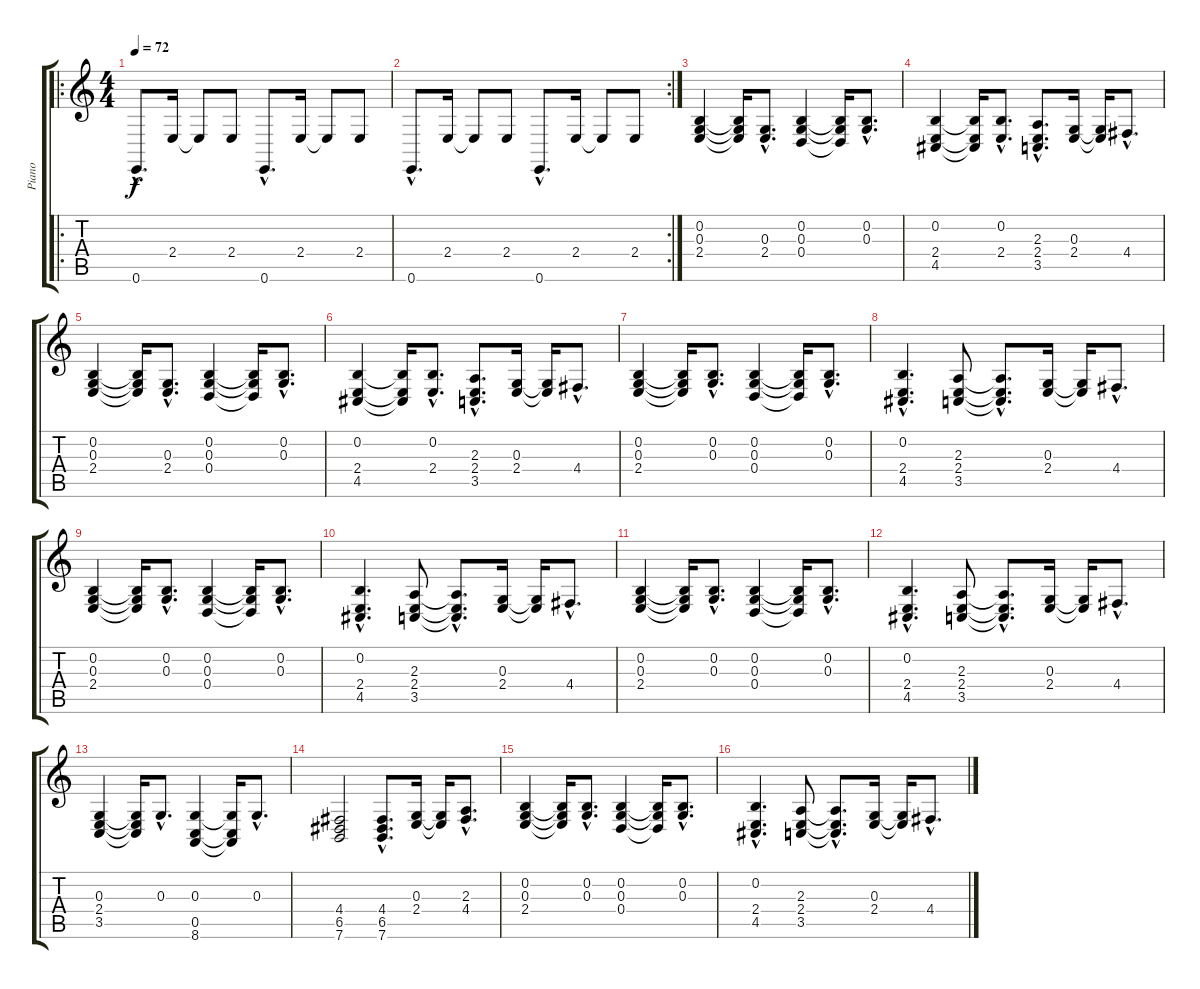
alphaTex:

\track ("Piano" "Piano") {instrument acousticgrandpiano}
\staff {score tabs}
\tuning (E4 B3 G3 D3 A2 E2) {hide}
\ro
\ts (4 4)
\tempo 72
\clef g2
\ks c
0.6{hac}.8{d dy f instrument acousticgrandpiano} 2.4.16 2.4{t}.8 2.4.8 0.6{hac}.8{d} 2.4.16 2.4{t}.8 2.4.8 |
\rc 2
0.6{hac}.8{d} 2.4.16 2.4{t}.8 2.4.8 0.6{hac}.8{d} 2.4.16 2.4{t}.8 2.4.8 |
(0.2 0.3 2.4).4 (0.2{t} 0.3{t} 2.4{t}).16 (0.3{hac} 2.4{hac}).8{d} (0.2 0.3 0.4).4 (0.2{t} 0.3{t} 0.4{t}).16 (0.2{hac} 0.3{hac}).8{d} |
(0.2 2.4 4.5).4 (0.2{t} 2.4{t} 4.5{t}).16 (0.2{hac} 2.4{hac}).8{d} (2.3{hac} 2.4{hac} 3.5{hac}).8{d} (0.3 2.4).16 (0.3{t} 2.4{t}).16 4.4{hac}.8{d} |
(0.2 0.3 2.4).4 (0.2{t} 0.3{t} 2.4{t}).16 (0.3{hac} 2.4{hac}).8{d} (0.2 0.3 0.4).4 (0.2{t} 0.3{t} 0.4{t}).16 (0.2{hac} 0.3{hac}).8{d} |
(0.2 2.4 4.5).4 (0.2{t} 2.4{t} 4.5{t}).16 (0.2{hac} 2.4{hac}).8{d} (2.3{hac} 2.4{hac} 3.5{hac}).8{d} (0.3 2.4).16 (0.3{t} 2.4{t}).16 4.4{hac}.8{d} |
(0.2 0.3 2.4).4 (0.2{t} 0.3{t} 2.4{t}).16 (0.2{hac} 0.3{hac}).8{d} (0.2 0.3 0.4).4 (0.2{t} 0.3{t} 0.4{t}).16 (0.2{hac} 0.3{hac}).8{d} |
(0.2{hac} 2.4{hac} 4.5{hac}).4{d} (2.3 2.4 3.5).8 (2.3{hac t} 2.4{hac t} 3.5{hac t}).8{d} (0.3 2.4).16 (0.3{t} 2.4{t}).16 4.4{hac}.8{d} |
(0.2 0.3 2.4).4 (0.2{t} 0.3{t} 2.4{t}).16 (0.2{hac} 0.3{hac}).8{d} (0.2 0.3 0.4).4 (0.2{t} 0.3{t} 0.4{t}).16 (0.2{hac} 0.3{hac}).8{d} |
(0.2{hac} 2.4{hac} 4.5{hac}).4{d} (2.3 2.4 3.5).8 (2.3{hac t} 2.4{hac t} 3.5{hac t}).8{d} (0.3 2.4).16 (0.3{t} 2.4{t}).16 4.4{hac}.8{d} |
(0.2 0.3 2.4).4 (0.2{t} 0.3{t} 2.4{t}).16 (0.2{hac} 0.3{hac}).8{d} (0.2 0.3 0.4).4 (0.2{t} 0.3{t} 0.4{t}).16 (0.2{hac} 0.3{hac}).8{d} |
(0.2{hac} 2.4{hac} 4.5{hac}).4{d} (2.3 2.4 3.5).8 (2.3{hac t} 2.4{hac t} 3.5{hac t}).8{d} (0.3 2.4).16 (0.3{t} 2.4{t}).16 4.4{hac}.8{d} |
(0.3 2.4 3.5).4 (0.3{t} 2.4{t} 3.5{t}).16 0.3{hac}.8{d} (0.3 0.5 8.6).4 (0.3{t} 0.5{t} 8.6{t}).16 0.3{hac}.8{d} |
(4.4 6.5 7.6).2 (4.4{hac} 6.5{hac} 7.6{hac}).8{d} (0.3 2.4).16 (0.3{t} 2.4{t}).16 (2.3{hac} 4.4{hac}).8{d} |
(0.2 0.3 2.4).4 (0.2{t} 0.3{t} 2.4{t}).16 (0.2{hac} 0.3{hac}).8{d} (0.2 0.3 0.4).4 (0.2{t} 0.3{t} 0.4{t}).16 (0.2{hac} 0.3{hac}).8{d} |
(0.2{hac} 2.4{hac} 4.5{hac}).4{d} (2.3 2.4 3.5).8 (2.3{hac t} 2.4{hac t} 3.5{hac t}).8{d} (0.3 2.4).16 (0.3{t} 2.4{t}).16 4.4{hac}.8{d}
